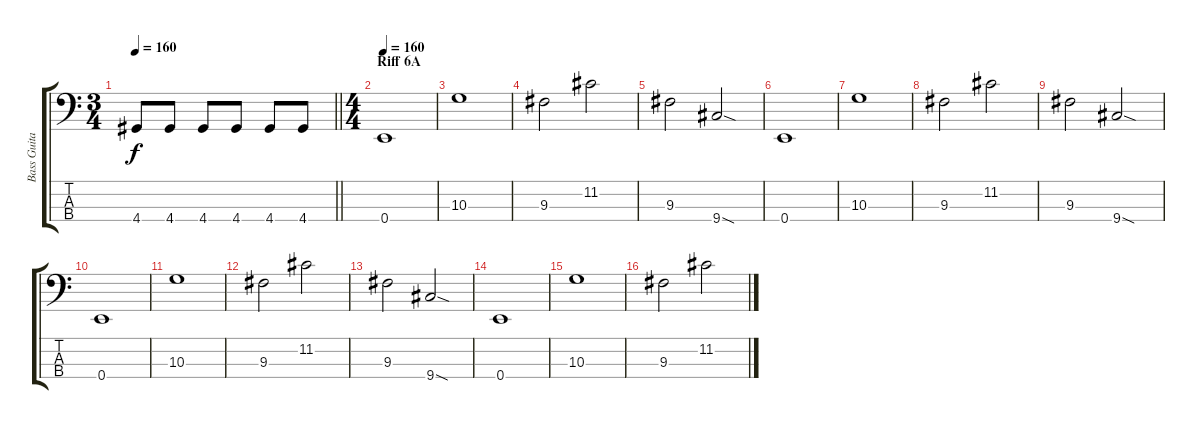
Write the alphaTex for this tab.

\track ("Bass Guitar" "Bass Guita") {instrument electricbassfinger}
\staff {score tabs}
\tuning (G2 D2 A1 E1) {hide}
\ts (3 4)
\tempo 160
\clef f4
\barLineRight lightlight
\ks c
4.4.8{dy f} 4.4.8 4.4.8 4.4.8 4.4.8 4.4.8 |
\ts (4 4)
\section ("" "Riff 6A")
\tempo 160
0.4.1 |
10.3.1 |
9.3.2 11.2.2 |
9.3.2 9.4{sod}.2 |
0.4.1 |
10.3.1 |
9.3.2 11.2.2 |
9.3.2 9.4{sod}.2 |
0.4.1 |
10.3.1 |
9.3.2 11.2.2 |
9.3.2 9.4{sod}.2 |
0.4.1 |
10.3.1 |
9.3.2 11.2.2
